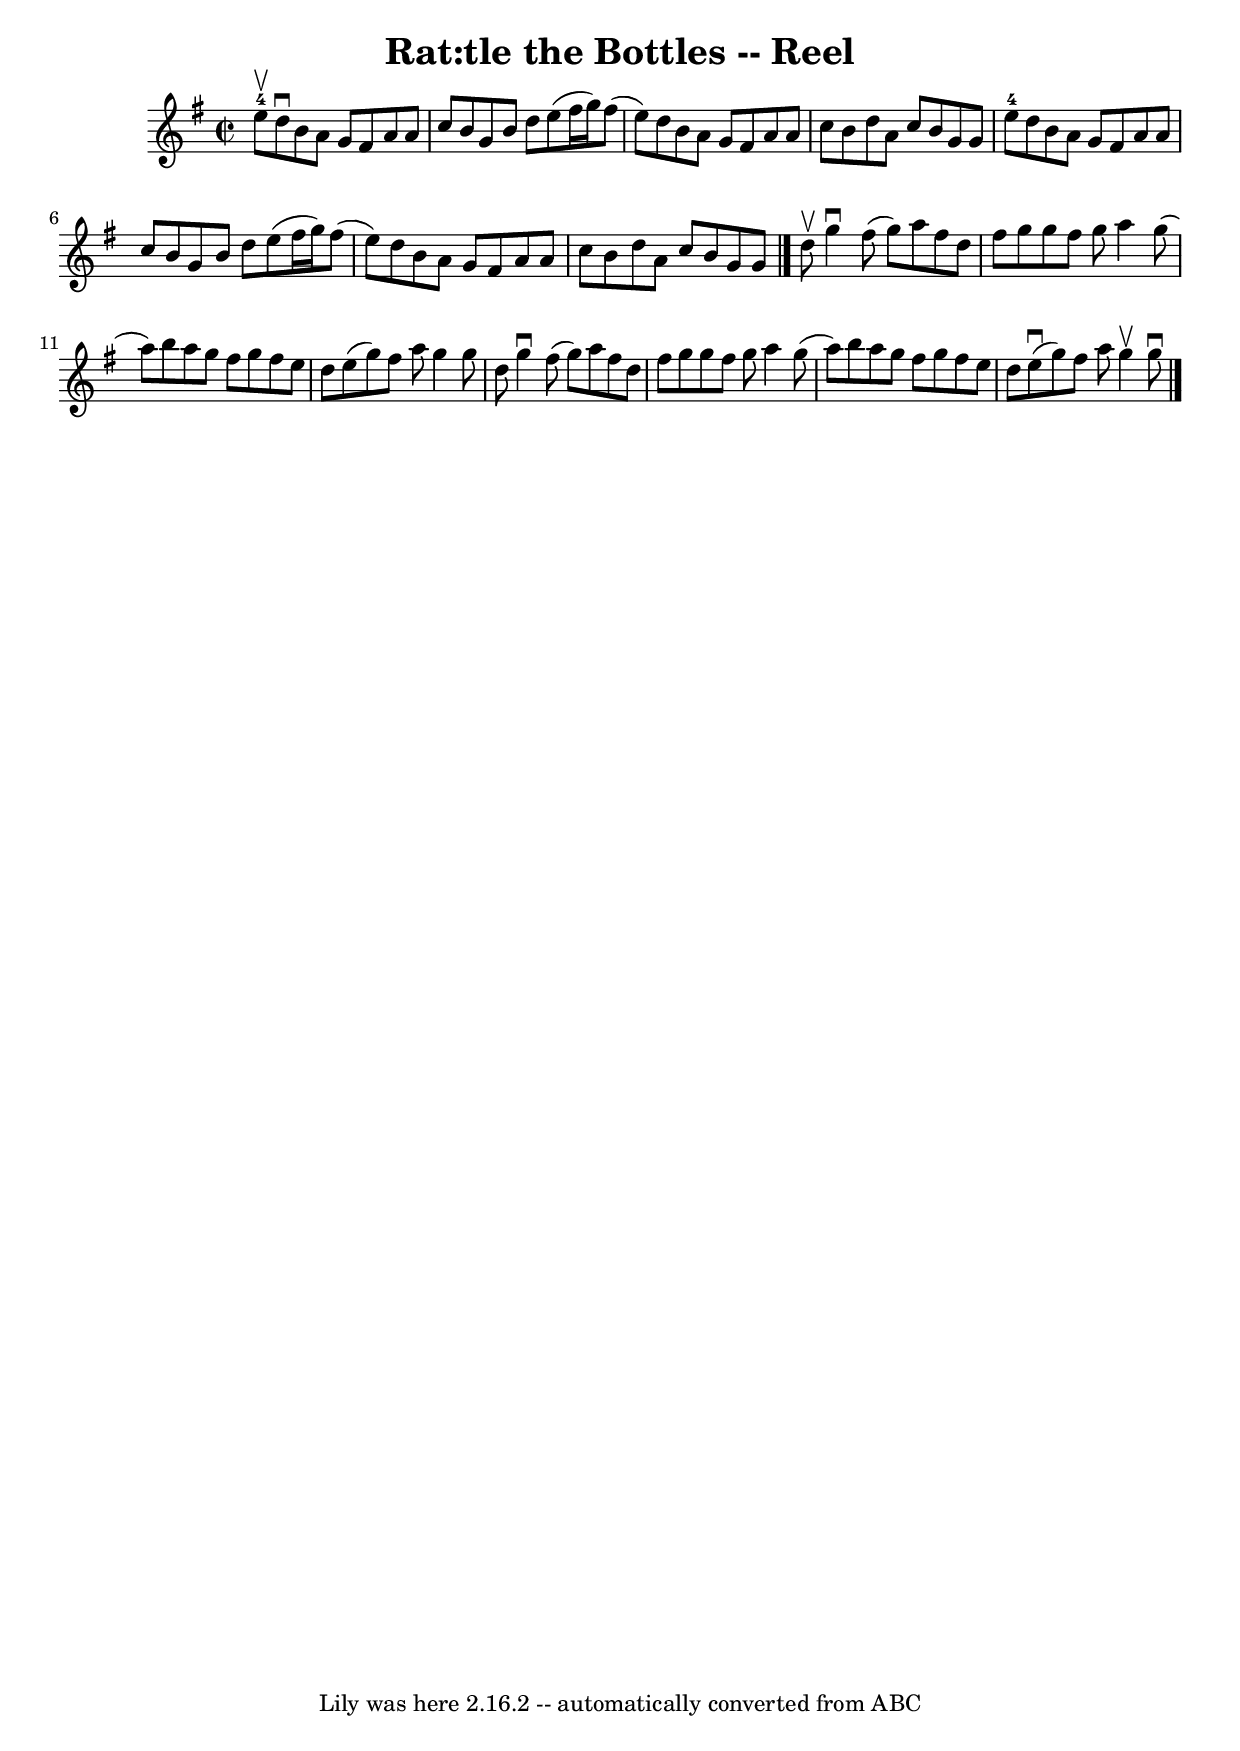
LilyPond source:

\version "2.16.2"
\include "Mammoth.ily"
\header {
  %% book = "Ryan's Mammoth Collection"
  crossRefNumber = "1"
  footnotes = "\\\\365"
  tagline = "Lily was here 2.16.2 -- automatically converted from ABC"
  title = "Rat:tle the Bottles -- Reel"

}
voicedefault =  {


  \override Staff.TimeSignature #'style = #'C
  \time 2/2 
  \key g \major e''8-4^\upbow |
  d''8^\downbow b'8 
  a'8 g'8 fis'8 a'8 a'8 c''8    |
  b'8 g'8 b'8    
  d''8 e''8 (fis''16 g''16) fis''8 (e''8)   |
  d''8   
  b'8 a'8 g'8 fis'8 a'8 a'8 c''8    |
  b'8 d''8    
  a'8 c''8 b'8 g'8 g'8 e''8-4   |
  d''8 b'8 a'8 
  g'8 fis'8 a'8 a'8 c''8    |
  b'8 g'8 b'8 d''8   
  e''8 (fis''16 g''16) fis''8 (e''8)   |
  d''8 b'8   
  a'8 g'8 fis'8 a'8 a'8 c''8    |
  b'8 d''8 a'8    
  c''8 b'8 g'8 g'8    \bar "|." d''8^\upbow |
  g''4 
  ^\downbow fis''8 (g''8) a''8 fis''8 d''8 fis''8    |
  
  g''8 g''8 fis''8 g''8 a''4 g''8 (a''8)   |
  b''8  
  a''8 g''8 fis''8 g''8 fis''8 e''8 d''8    |
  e''8 (
  g''8) fis''8 a''8 g''4 g''8 d''8    |
  g''4 
  ^\downbow fis''8 (g''8) a''8 fis''8 d''8 fis''8    |
  
  g''8 g''8 fis''8 g''8 a''4 g''8 (a''8)   |
  b''8  
  a''8 g''8 fis''8 g''8 fis''8 e''8 d''8    |
  e''8 
  ^\downbow(g''8) fis''8 a''8 g''4^\upbow g''8^\downbow   
  \bar "|."   

}

\score{
  <<

    \context Staff="default"
    {
      \voicedefault 
      
    }

  >>
  \layout {
    
  }
  \midi {
  }

}
